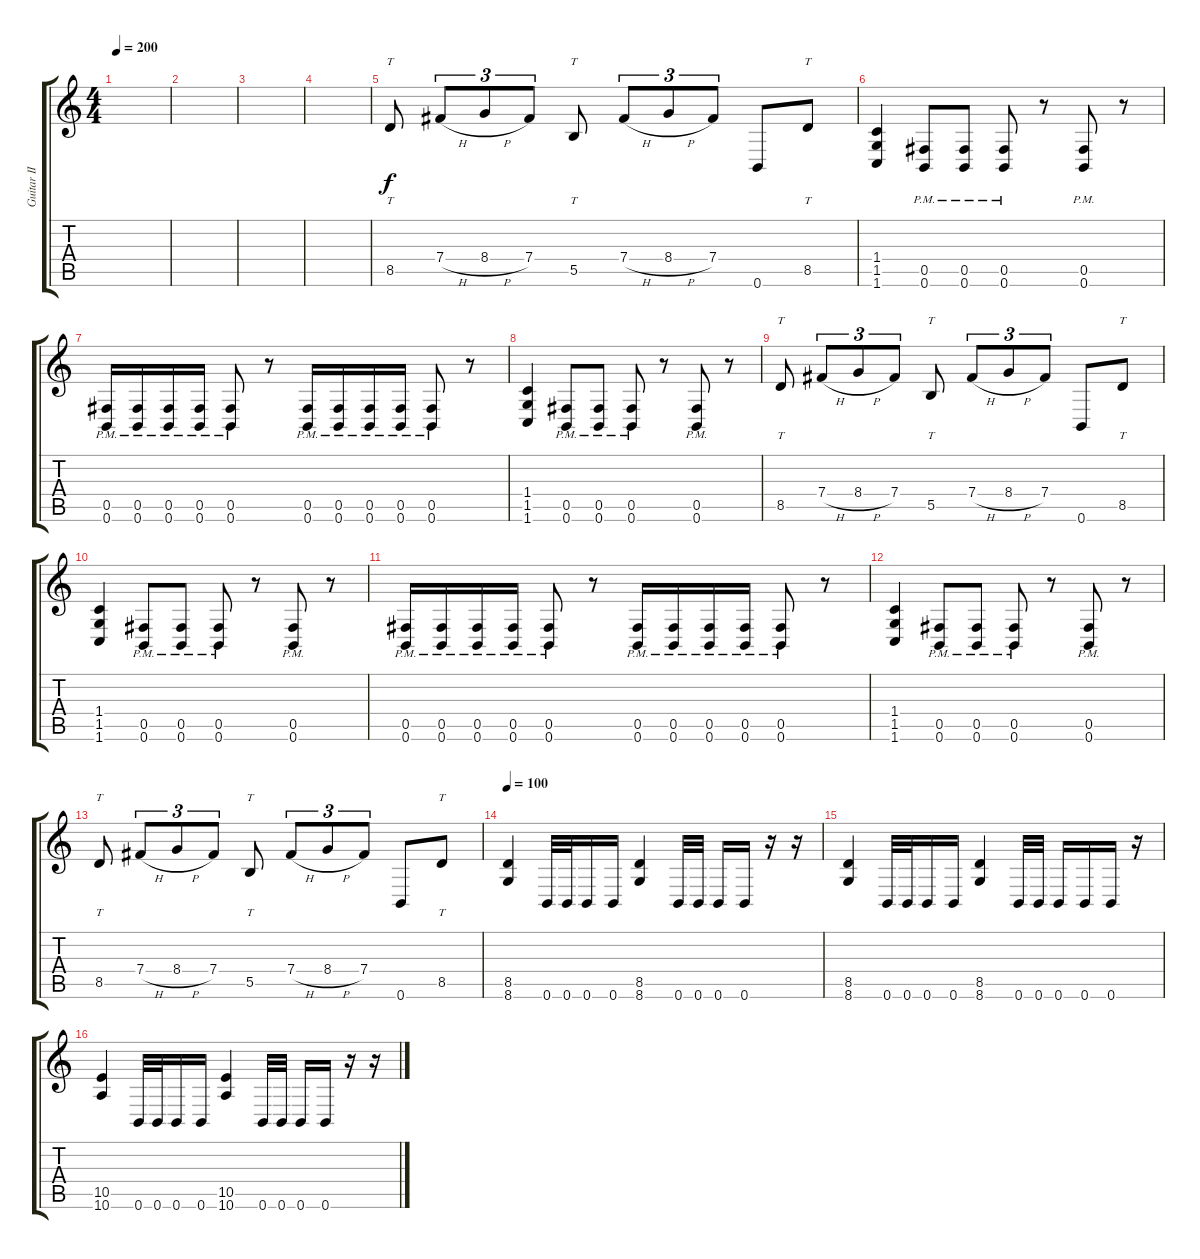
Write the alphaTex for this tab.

\track ("Guitar II" "Guitar II") {instrument distortionguitar}
\staff {score tabs}
\tuning (Db4 Ab3 E3 B2 Gb2 B1) {hide}
\ts (4 4)
\tempo 200
\clef g2
\ks c
|
|
|
|
8.5.8{tt} 7.4{h}.8{tu (3 2)} 8.4{h}.8{tu (3 2)} 7.4.8{tu (3 2)} 5.5.8{tt} 7.4{h}.8{tu (3 2)} 8.4{h}.8{tu (3 2)} 7.4.8{tu (3 2)} 0.6.8 8.5.8{tt} |
(1.4 1.5 1.6).4 (0.5{pm} 0.6{pm}).8 (0.5{pm} 0.6{pm}).8 (0.5{pm} 0.6{pm}).8 r.8 (0.5{pm} 0.6{pm}).8 r.8 |
(0.5{pm} 0.6{pm}).16 (0.5{pm} 0.6{pm}).16 (0.5{pm} 0.6{pm}).16 (0.5{pm} 0.6{pm}).16 (0.5{pm} 0.6{pm}).8 r.8 (0.5{pm} 0.6{pm}).16 (0.5{pm} 0.6{pm}).16 (0.5{pm} 0.6{pm}).16 (0.5{pm} 0.6{pm}).16 (0.5{pm} 0.6{pm}).8 r.8 |
(1.4 1.5 1.6).4 (0.5{pm} 0.6{pm}).8 (0.5{pm} 0.6{pm}).8 (0.5{pm} 0.6{pm}).8 r.8 (0.5{pm} 0.6{pm}).8 r.8 |
8.5.8{tt} 7.4{h}.8{tu (3 2)} 8.4{h}.8{tu (3 2)} 7.4.8{tu (3 2)} 5.5.8{tt} 7.4{h}.8{tu (3 2)} 8.4{h}.8{tu (3 2)} 7.4.8{tu (3 2)} 0.6.8 8.5.8{tt} |
(1.4 1.5 1.6).4 (0.5{pm} 0.6{pm}).8 (0.5{pm} 0.6{pm}).8 (0.5{pm} 0.6{pm}).8 r.8 (0.5{pm} 0.6{pm}).8 r.8 |
(0.5{pm} 0.6{pm}).16 (0.5{pm} 0.6{pm}).16 (0.5{pm} 0.6{pm}).16 (0.5{pm} 0.6{pm}).16 (0.5{pm} 0.6{pm}).8 r.8 (0.5{pm} 0.6{pm}).16 (0.5{pm} 0.6{pm}).16 (0.5{pm} 0.6{pm}).16 (0.5{pm} 0.6{pm}).16 (0.5{pm} 0.6{pm}).8 r.8 |
(1.4 1.5 1.6).4 (0.5{pm} 0.6{pm}).8 (0.5{pm} 0.6{pm}).8 (0.5{pm} 0.6{pm}).8 r.8 (0.5{pm} 0.6{pm}).8 r.8 |
8.5.8{tt} 7.4{h}.8{tu (3 2)} 8.4{h}.8{tu (3 2)} 7.4.8{tu (3 2)} 5.5.8{tt} 7.4{h}.8{tu (3 2)} 8.4{h}.8{tu (3 2)} 7.4.8{tu (3 2)} 0.6.8 8.5.8{tt} |
\tempo 100
(8.5 8.6).4 0.6.32 0.6.32 0.6.16 0.6.16 (8.5 8.6).4 0.6.32 0.6.32 0.6.16 0.6.16 r.16 r.16 |
(8.5 8.6).4 0.6.32 0.6.32 0.6.16 0.6.16 (8.5 8.6).4 0.6.32 0.6.32 0.6.16 0.6.16 0.6.16 r.16 |
(10.5 10.6).4 0.6.32 0.6.32 0.6.16 0.6.16 (10.5 10.6).4 0.6.32 0.6.32 0.6.16 0.6.16 r.16 r.16
